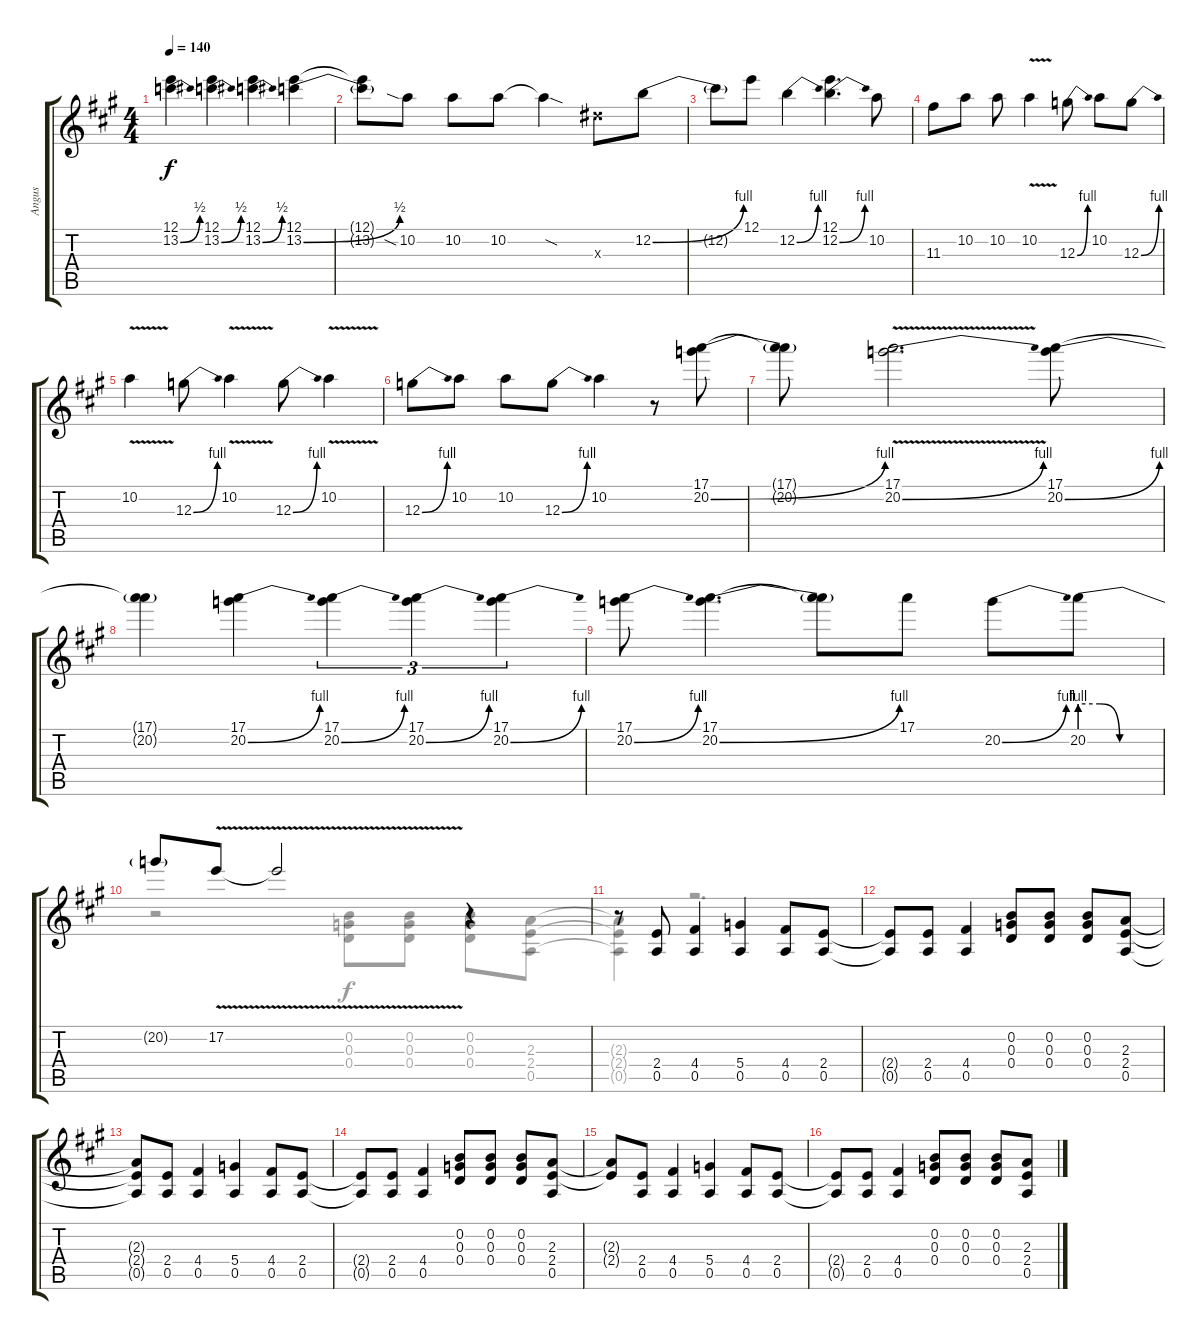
\track ("Angus" "Angus") {instrument overdrivenguitar}
\staff {score tabs}
\tuning (E4 B3 G3 D3 A2 E2) {hide}
\voice
\ts (4 4)
\tempo 140
\clef g2
\ks a
(12.1 13.2{be (bend 0 0 60 2)}).4{dy f} (12.1 13.2{be (bend 0 0 60 2)}).4 (12.1 13.2{be (bend 0 0 60 2)}).4 (12.1 13.2{be (bend 0 0 60 2)}).4 |
(12.1{t} 13.2{t}).8 10.2{sia}.8 10.2.8 10.2.8 10.2{sod t}.4 8.3{x}.8 12.2{be (bend 0 0 60 4)}.8 |
12.2{t}.8 12.1.8 12.2{be (bend 0 0 60 4)}.4 (12.1 12.2{be (bend 0 0 60 4)}).4{d} 10.2.8 |
11.3.8 10.2.8 10.2.8 10.2{v}.4 12.3{be (bend 0 0 60 4)}.8 10.2.8 12.3{be (bend 0 0 60 4)}.8 |
10.2{v}.4 12.3{be (bend 0 0 60 4)}.8 10.2{v}.4 12.3{be (bend 0 0 60 4)}.8 10.2{v}.4 |
12.3{be (bend 0 0 60 4)}.8 10.2.8 10.2.8 12.3{be (bend 0 0 60 4)}.8 10.2.4 r.8 (17.1 20.2{be (bend 0 0 60 4)}).8 |
(17.1{t} 20.2{t}).8 (17.1{v} 20.2{be (bend 0 0 60 4) v}).2{d} (17.1 20.2{be (bend 0 0 60 4)}).8 |
(17.1{t} 20.2{t}).4 (17.1 20.2{be (bend 0 0 60 4)}).4 (17.1 20.2{be (bend 0 0 60 4)}).4{tu (3 2)} (17.1 20.2{be (bend 0 0 60 4)}).4{tu (3 2)} (17.1 20.2{be (bend 0 0 60 4)}).4{tu (3 2)} |
(17.1 20.2{be (bend 0 0 60 4)}).8 (17.1 20.2{be (bend 0 0 60 4)}).4{d} (17.1{t} 20.2{t}).8 17.1.8 20.2{be (bend 0 0 60 4)}.8 20.2{be (custom 0 4 15 4 30 0 60 0)}.8 |
20.2{t}.8 17.2{v}.8 17.2{t}.2 r.4 |
r.8 (2.4 0.5).8 (4.4 0.5).4 (5.4 0.5).4 (4.4 0.5).8 (2.4 0.5).8 |
(2.4{t} 0.5{t}).8 (2.4 0.5).8 (4.4 0.5).4 (0.2 0.3 0.4).8 (0.2 0.3 0.4).8 (0.2 0.3 0.4).8 (2.3 2.4 0.5).8 |
(2.3{t} 2.4{t} 0.5{t}).8 (2.4 0.5).8 (4.4 0.5).4 (5.4 0.5).4 (4.4 0.5).8 (2.4 0.5).8 |
(2.4{t} 0.5{t}).8 (2.4 0.5).8 (4.4 0.5).4 (0.2 0.3 0.4).8 (0.2 0.3 0.4).8 (0.2 0.3 0.4).8 (2.3 2.4 0.5).8 |
(2.3{t} 2.4{t}).8 (2.4 0.5).8 (4.4 0.5).4 (5.4 0.5).4 (4.4 0.5).8 (2.4 0.5).8 |
(2.4{t} 0.5{t}).8 (2.4 0.5).8 (4.4 0.5).4 (0.2 0.3 0.4).8 (0.2 0.3 0.4).8 (0.2 0.3 0.4).8 (2.3 2.4 0.5).8
\voice
\clef g2
\ottava regular
\simile none
\ks a
|
|
|
|
|
|
|
|
|
r.2 (0.2 0.3 0.4).8 (0.2 0.3 0.4).8 (0.2 0.3 0.4).8 (2.3 2.4 0.5).8 |
(2.3{t} 2.4{t} 0.5{t}).4 r.2{d} |
|
|
|
|
